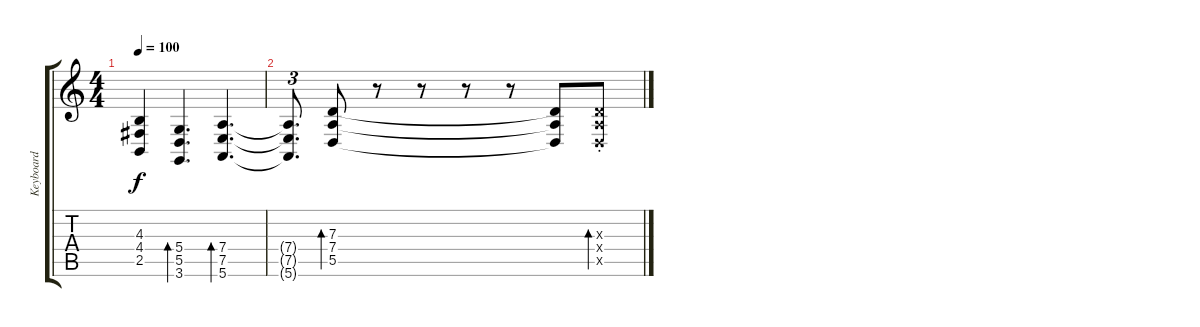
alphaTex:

\track ("Keyboard " "Keyboard ") {instrument electricgrandpiano}
\staff {score tabs}
\tuning (E4 B3 G3 D3 A2 E2) {hide}
\ts (4 4)
\tempo 100
\clef g2
\ks c
(4.3{t} 4.4{t} 2.5{t}).4{dy f} (5.4 5.5 3.6).4{d bd 30} (7.4 7.5 5.6).4{d bd 30} |
(7.4{t} 7.5{t} 5.6{t}).8{d tu (3 2)} (7.3 7.4 5.5).8{bd 30} r.8 r.8 r.8 r.8 (7.3{t} 7.4{t} 5.5{t}).8 (7.3{x} 7.4{x} 5.5{st x}).8{bd 30}
